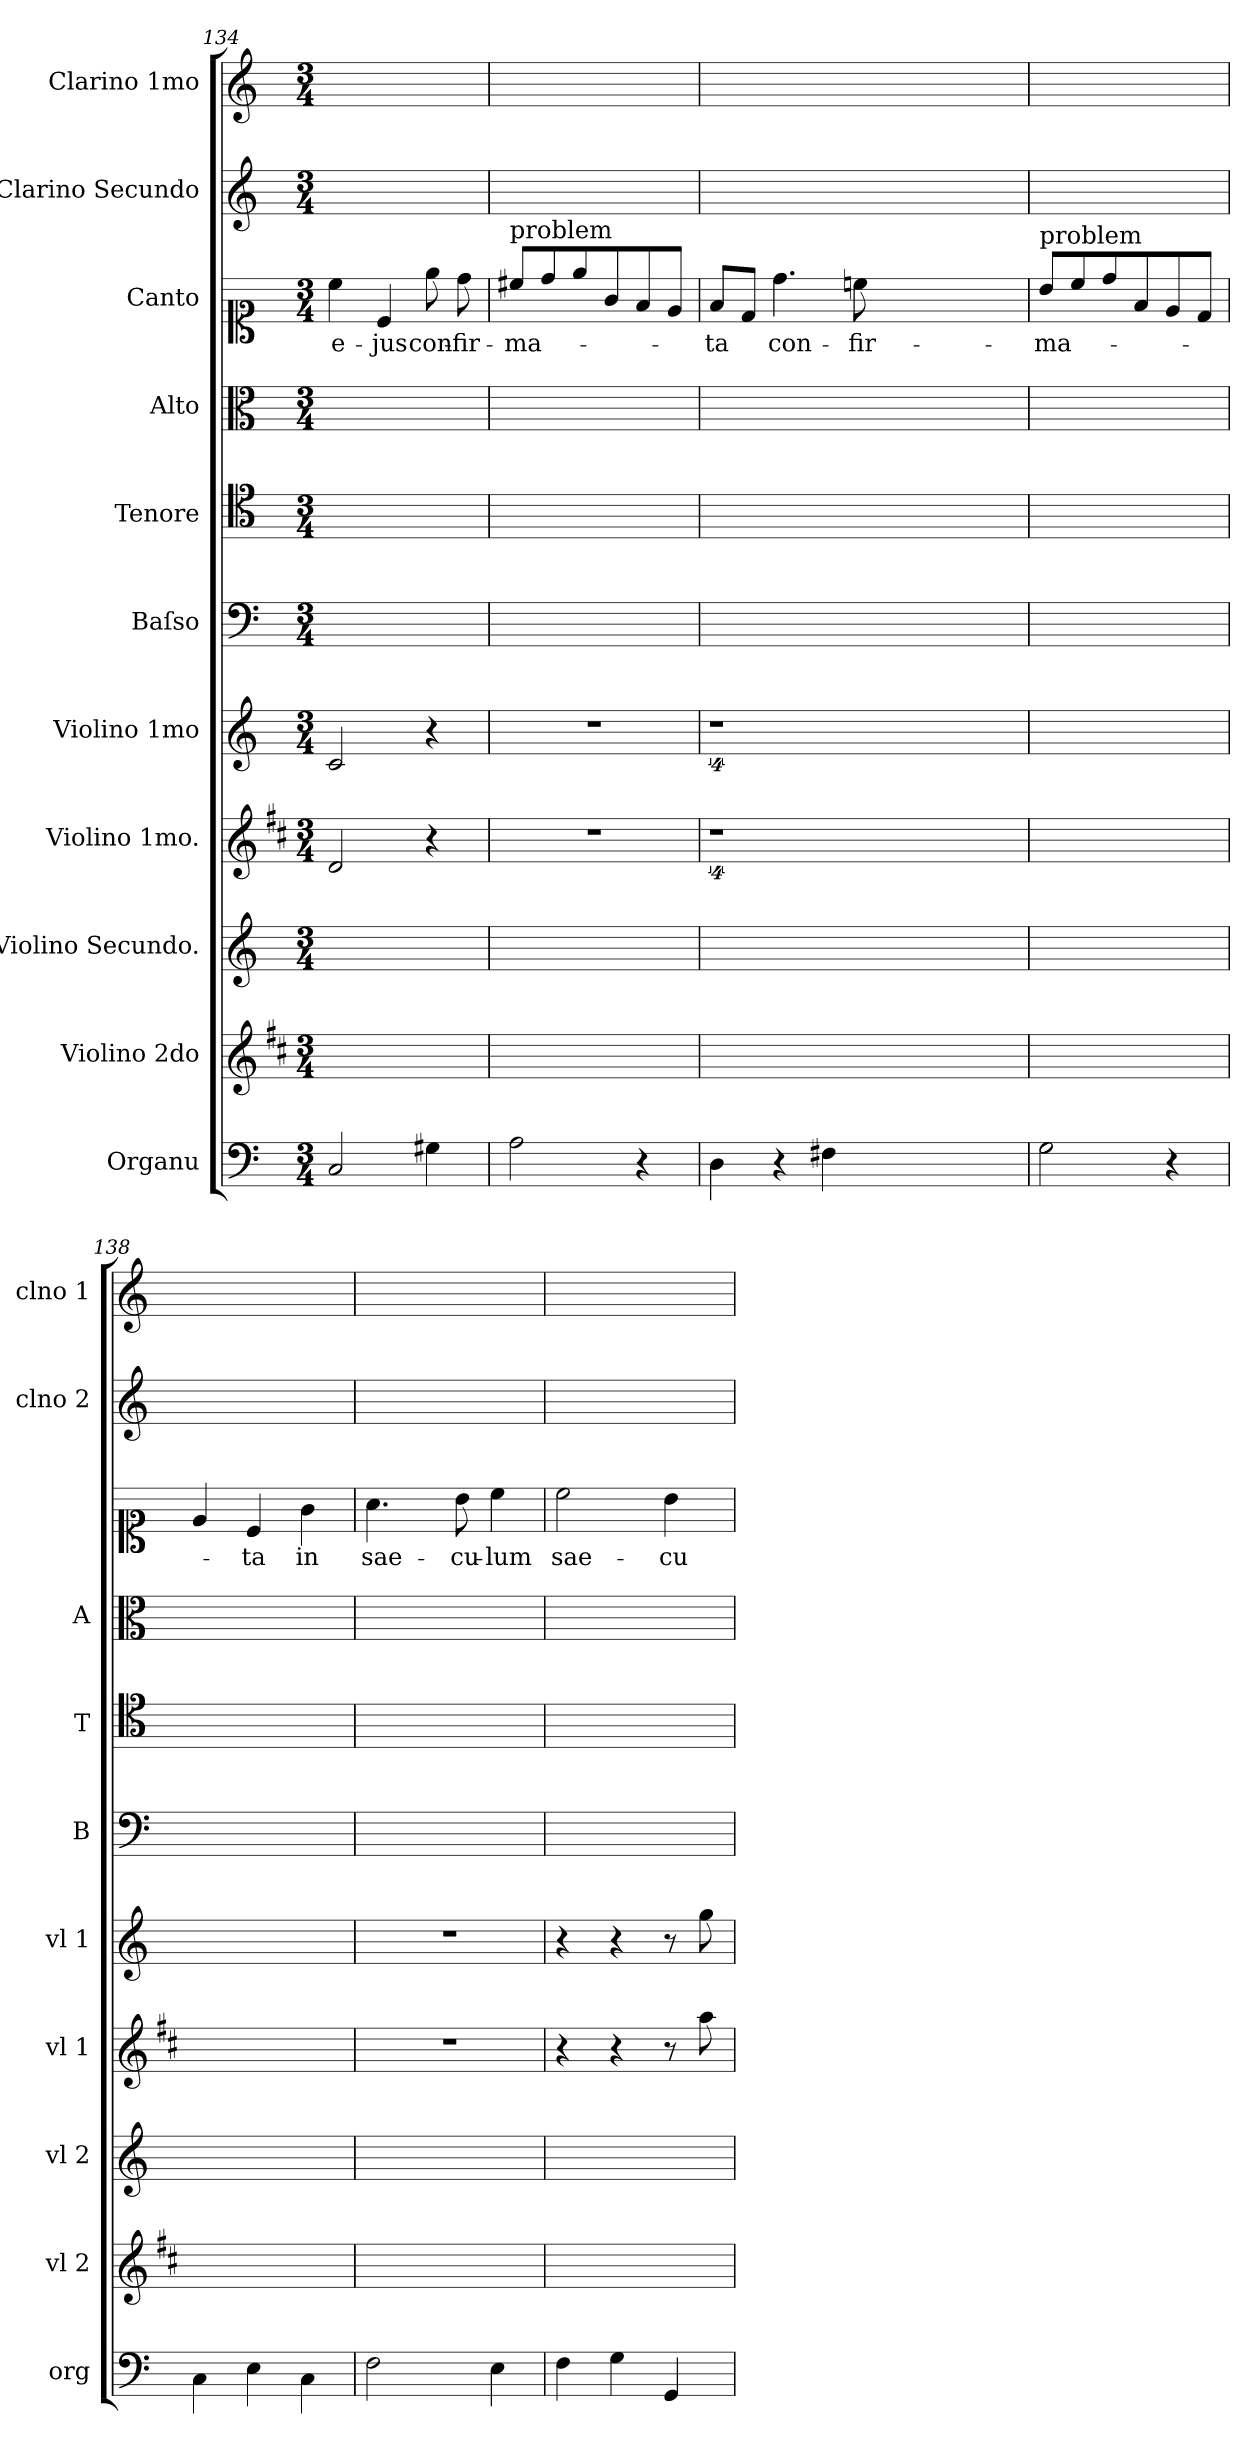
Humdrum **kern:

**kern	**kern	**kern	**kern	**kern	**kern	**kern	**kern	**kern	**text	**kern	**kern
*part11	*part10	*part9	*part8	*part7	*part6	*part5	*part4	*part3	*part3	*part2	*part1
*staff11	*staff10	*staff9	*staff8	*staff7	*staff6	*staff5	*staff4	*staff3	*staff3	*staff2	*staff1
*I"Organu	*I"Violino 2do	*I"Violino Secundo.	*I"Violino 1mo.	*I"Violino 1mo	*I"Baſso	*I"Tenore	*I"Alto	*I"Canto	*	*I"Clarino Secundo	*I"Clarino 1mo
*I'org	*I'vl 2	*I'vl 2	*I'vl 1	*I'vl 1	*I'B	*I'T	*I'A	*	*	*I'clno 2	*I'clno 1
*clefF4	*clefG2	*clefG2	*clefG2	*clefG2	*clefF4	*clefC4	*clefC3	*clefC1	*	*clefG2	*clefG2
*	*ITrd1c2	*	*ITrd1c2	*	*	*	*	*	*	*	*
*k[]	*k[]	*k[]	*k[]	*k[]	*k[]	*k[]	*k[]	*k[]	*	*k[]	*k[]
*M3/4	*M3/4	*M3/4	*M3/4	*M3/4	*M3/4	*M3/4	*M3/4	*M3/4	*	*M3/4	*M3/4
=134	=134	=134	=134	=134	=134	=134	=134	=134	=134	=134	=134
2C/	2.ryy	2.ryy	2c/	2c/	2.ryy	2.ryy	2.ryy	4cc\	e-	2.ryy	4ryy
.	.	.	.	.	.	.	.	4c/	-jus	.	4ryy
4G#X\	.	.	4r	4r	.	.	.	8ee\	con-	.	4ryy
.	.	.	.	.	.	.	.	8dd\	-fir-	.	.
=135	=135	=135	=135	=135	=135	=135	=135	=135	=135	=135	=135
!	!	!	!	!	!	!	!	!LO:TX:a:t=problem	!	!	!
2A\	2.ryy	2.ryy	2.r	2.r	2.ryy	2.ryy	2.ryy	8cc#X\L	-ma-	2.ryy	4ryy
.	.	.	.	.	.	.	.	8dd\	.	.	.
.	.	.	.	.	.	.	.	8ee\	.	.	4ryy
.	.	.	.	.	.	.	.	8g/	.	.	.
4r	.	.	.	.	.	.	.	8f/	.	.	4ryy
.	.	.	.	.	.	.	.	8e/J	.	.	.
=136	=136	=136	=136	=136	=136	=136	=136	=136	=136	=136	=136
4D\	2.ryy	2.ryy	4%9r	4%9r	2.ryy	2.ryy	2.ryy	8f/L	-ta	2.ryy	4ryy
.	.	.	.	.	.	.	.	8d/J	.	.	.
4r	.	.	.	.	.	.	.	4.dd\	con-	.	4ryy
4F#X\	.	.	.	.	.	.	.	.	.	.	4ryy
.	.	.	.	.	.	.	.	8ccn\	-fir-	.	.
1.ryy	1.ryy	1.ryy	.	.	1.ryy	1.ryy	1.ryy	1.ryy	.	1.ryy	1.ryy
=137	=137	=137	=137	=137	=137	=137	=137	=137	=137	=137	=137
!	!	!	!	!	!	!	!	!LO:TX:a:t=problem	!	!	!
2G\	2.ryy	2.ryy	2.ryy	2.ryy	2.ryy	2.ryy	2.ryy	8b\L	-ma-	2.ryy	4ryy
.	.	.	.	.	.	.	.	8cc\	.	.	.
.	.	.	.	.	.	.	.	8dd\	.	.	4ryy
.	.	.	.	.	.	.	.	8f/	.	.	.
4r	.	.	.	.	.	.	.	8e/	.	.	4ryy
.	.	.	.	.	.	.	.	8d/J	.	.	.
=138	=138	=138	=138	=138	=138	=138	=138	=138	=138	=138	=138
4C\	2.ryy	2.ryy	2.ryy	2.ryy	2.ryy	2.ryy	2.ryy	4e/	.	2.ryy	4ryy
4E\	.	.	.	.	.	.	.	4c/	-ta	.	4ryy
4C\	.	.	.	.	.	.	.	4g\	in	.	4ryy
=139	=139	=139	=139	=139	=139	=139	=139	=139	=139	=139	=139
2F\	2.ryy	2.ryy	2.r	2.r	2.ryy	2.ryy	2.ryy	4.a\	sae-	2.ryy	4ryy
.	.	.	.	.	.	.	.	.	.	.	4ryy
.	.	.	.	.	.	.	.	8b\	-cu-	.	.
4E\	.	.	.	.	.	.	.	4cc\	-lum	.	4ryy
=140	=140	=140	=140	=140	=140	=140	=140	=140	=140	=140	=140
4F\	2.ryy	2.ryy	4r	4r	2.ryy	2.ryy	2.ryy	2cc\	sae-	2.ryy	4ryy
4G\	.	.	4r	4r	.	.	.	.	.	.	4ryy
4GG/	.	.	8r	8r	.	.	.	4b\	-cu-	.	4ryy
.	.	.	8gg\	8gg\	.	.	.	.	.	.	.
=	=	=	=	=	=	=	=	=	=	=	=
*-	*-	*-	*-	*-	*-	*-	*-	*-	*-	*-	*-
